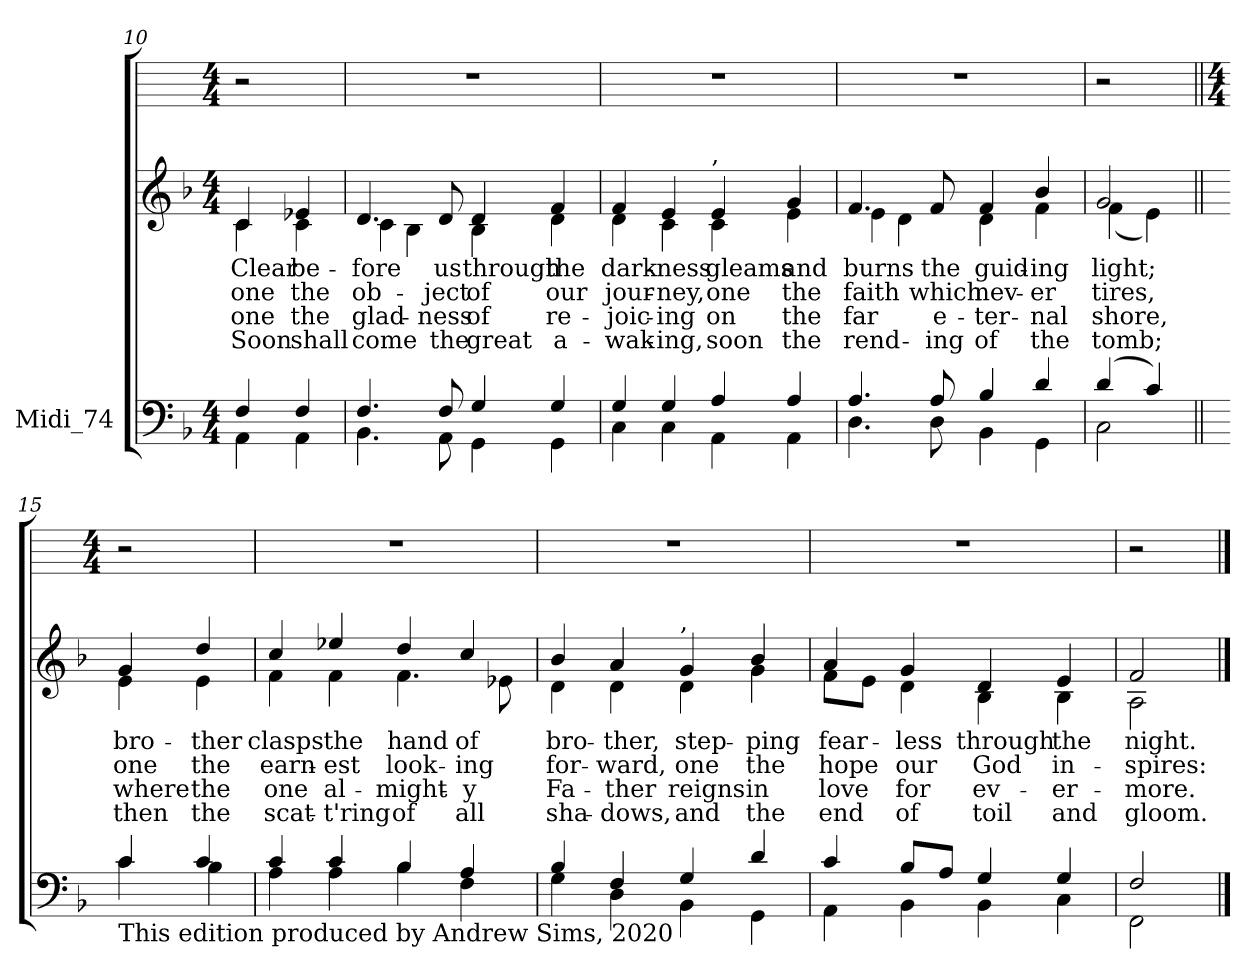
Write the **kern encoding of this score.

**kern	**kern	**text	**text	**text	**text	**kern
*part3	*part2	*part2	*part2	*part2	*part2	*part1
*staff3	*staff2	*staff2	*staff2	*staff2	*staff2	*staff1
*I"Midi_74	*	*	*	*	*	*
!!LO:LB:g=z
*clefF4	*clefG2	*	*	*	*	*
*k[b-]	*k[b-]	*	*	*	*	*
*F:	*F:	*	*	*	*	*
*M4/4	*M4/4	*	*	*	*	*M4/4
=10	=10	=10	=10	=10	=10	=10
*^	*	*	*	*	*	*
!	!	!	!LO:LY:b	!LO:LY:b	!LO:LY:b	!LO:LY:b	!
*	*	*^	*	*	*	*	*
4F/	4AA\	4c/	4c\	Clear	one	one	Soon	2r
!	!	!	!	!LO:LY:b	!LO:LY:b	!LO:LY:b	!LO:LY:b	!
4F/	4AA\	4e-X/	4c\	be-	-the	the	shall	.
=11	=11	=11	=11	=11	=11	=11	=11	=11
!	!	!	!	!LO:LY:b	!LO:LY:b	!LO:LY:b	!LO:LY:b	!
4.F/	4.BB-\	4.d/	4c\	fore	ob-	-glad-	-come	1r
.	.	.	4B-\	.	.	.	.	.
!	!	!	!	!LO:LY:b	!LO:LY:b	!LO:LY:b	!LO:LY:b	!
8F/	8AA\	8d/	.	us	ject	ness	the	.
!	!	!	!	!LO:LY:b	!LO:LY:b	!LO:LY:b	!LO:LY:b	!
4G/	4GG\	4d/	4B-\	through	of	of	great	.
!	!	!	!	!LO:LY:b	!LO:LY:b	!LO:LY:b	!LO:LY:b	!
4G/	4GG\	4f/	4d\	the	our	re-	-a-	.
=12	=12	=12	=12	=12	=12	=12	=12	=12
!	!	!	!	!LO:LY:b	!LO:LY:b	!LO:LY:b	!LO:LY:b	!
4G/	4C\	4f/	4d\	-dark-	-jour-	-joic-	-wak-	1r
!	!	!	!	!LO:LY:b	!LO:LY:b	!LO:LY:b	!LO:LY:b	!
4G/	4C\	4e/	4c\	-ness	ney,	ing	ing,	.
!	!	!LO:TX:a:t=,	!	!	!	!	!	!
!	!	!	!	!LO:LY:b	!LO:LY:b	!LO:LY:b	!LO:LY:b	!
4A/	4AA\	4e/	4c\	gleams	one	on	soon	.
!	!	!	!	!LO:LY:b	!LO:LY:b	!LO:LY:b	!LO:LY:b	!
4A/	4AA\	4g/	4e\	and	the	the	the	.
=13	=13	=13	=13	=13	=13	=13	=13	=13
!	!	!	!	!LO:LY:b	!LO:LY:b	!LO:LY:b	!LO:LY:b	!
4.A/	4.D\	4.f/	4e\	burns	faith	far	rend-	1r
.	.	.	4d\	.	.	.	.	.
!	!	!	!	!LO:LY:b	!LO:LY:b	!LO:LY:b	!LO:LY:b	!
8A/	8D\	8f/	.	-the	which	e-	-ing	.
!	!	!	!	!LO:LY:b	!LO:LY:b	!LO:LY:b	!LO:LY:b	!
4B-/	4BB-\	4f/	4d\	guid-	-nev-	-ter-	-of	.
!	!	!	!	!LO:LY:b	!LO:LY:b	!LO:LY:b	!LO:LY:b	!
4d/	4GG\	4b-/	4f\	ing	er	nal	the	.
=14	=14	=14	=14	=14	=14	=14	=14	=14
!	!	!	!	!LO:LY:b	!LO:LY:b	!LO:LY:b	!LO:LY:b	!
(>4d/	2C\	2g/	(<4f\	light;	tires,	shore,	tomb;	2r
4c/)	.	.	4e\)	.	.	.	.	.
!!LO:LB:g=z
=15||	=15||	=15||	=15||	=15||	=15||	=15||	=15||	=15||
*	*	*	*	*	*	*	*	*M4/4
!LO:TX:b:t=This edition produced by Andrew Sims, 2020	!	!	!	!	!	!	!	!
!	!	!	!	!LO:LY:b	!LO:LY:b	!LO:LY:b	!LO:LY:b	!
4c/	4c\	4g/	4e\	bro-	-one	where	then	2r
!	!	!	!	!LO:LY:b	!LO:LY:b	!LO:LY:b	!LO:LY:b	!
4c/	4B-\	4dd/	4e\	ther	the	the	the	.
=16	=16	=16	=16	=16	=16	=16	=16	=16
!	!	!	!	!LO:LY:b	!LO:LY:b	!LO:LY:b	!LO:LY:b	!
4c/	4A\	4cc/	4f\	clasps	earn-	-one	scat-	1r
!	!	!	!	!LO:LY:b	!LO:LY:b	!LO:LY:b	!LO:LY:b	!
4c/	4A\	4ee-X/	4f\	-the	est	al-	-t'ring	.
!	!	!	!	!LO:LY:b	!LO:LY:b	!LO:LY:b	!LO:LY:b	!
4B-/	4B-\	4dd/	4.f\	hand	look-	-might-	-of	.
!	!	!	!	!LO:LY:b	!LO:LY:b	!LO:LY:b	!LO:LY:b	!
4A/	4F\	4cc/	.	of	ing	y	all	.
.	.	.	8e-X\	.	.	.	.	.
=17	=17	=17	=17	=17	=17	=17	=17	=17
!	!	!	!	!LO:LY:b	!LO:LY:b	!LO:LY:b	!LO:LY:b	!
4B-/	4G\	4b-/	4d\	bro-	-for-	-Fa-	-sha-	1r
!	!	!	!	!LO:LY:b	!LO:LY:b	!LO:LY:b	!LO:LY:b	!
4F/	4D\	4a/	4d\	-ther,	ward,	ther	dows,	.
!	!	!LO:TX:a:t=,	!	!	!	!	!	!
!	!	!	!	!LO:LY:b	!LO:LY:b	!LO:LY:b	!LO:LY:b	!
4G/	4BB-\	4g/	4d\	step-	-one	reigns	and	.
!	!	!	!	!LO:LY:b	!LO:LY:b	!LO:LY:b	!LO:LY:b	!
4d/	4GG\	4b-/	4g\	ping	the	in	the	.
=18	=18	=18	=18	=18	=18	=18	=18	=18
!	!	!	!	!LO:LY:b	!LO:LY:b	!LO:LY:b	!LO:LY:b	!
4c/	4AA\	4a/	8f\L	fear-	-hope	love	end	1r
.	.	.	8e\J	.	.	.	.	.
!	!	!	!	!LO:LY:b	!LO:LY:b	!LO:LY:b	!LO:LY:b	!
8B-/L	4BB-\	4g/	4d\	less	our	for	of	.
8A/J	.	.	.	.	.	.	.	.
!	!	!	!	!LO:LY:b	!LO:LY:b	!LO:LY:b	!LO:LY:b	!
4G/	4BB-\	4d/	4B-\	through	God	ev-	-toil	.
!	!	!	!	!LO:LY:b	!LO:LY:b	!LO:LY:b	!LO:LY:b	!
4G/	4C\	4e/	4B-\	the	in-	-er-	-and	.
=19	=19	=19	=19	=19	=19	=19	=19	=19
!	!	!	!	!LO:LY:b	!LO:LY:b	!LO:LY:b	!LO:LY:b	!
2F/	2FF\	2f/	2A\	night.	spires:	more.	gloom.	2r
*v	*v	*	*	*	*	*	*	*
*	*v	*v	*	*	*	*	*
==	==	==	==	==	==	==
*-	*-	*-	*-	*-	*-	*-
